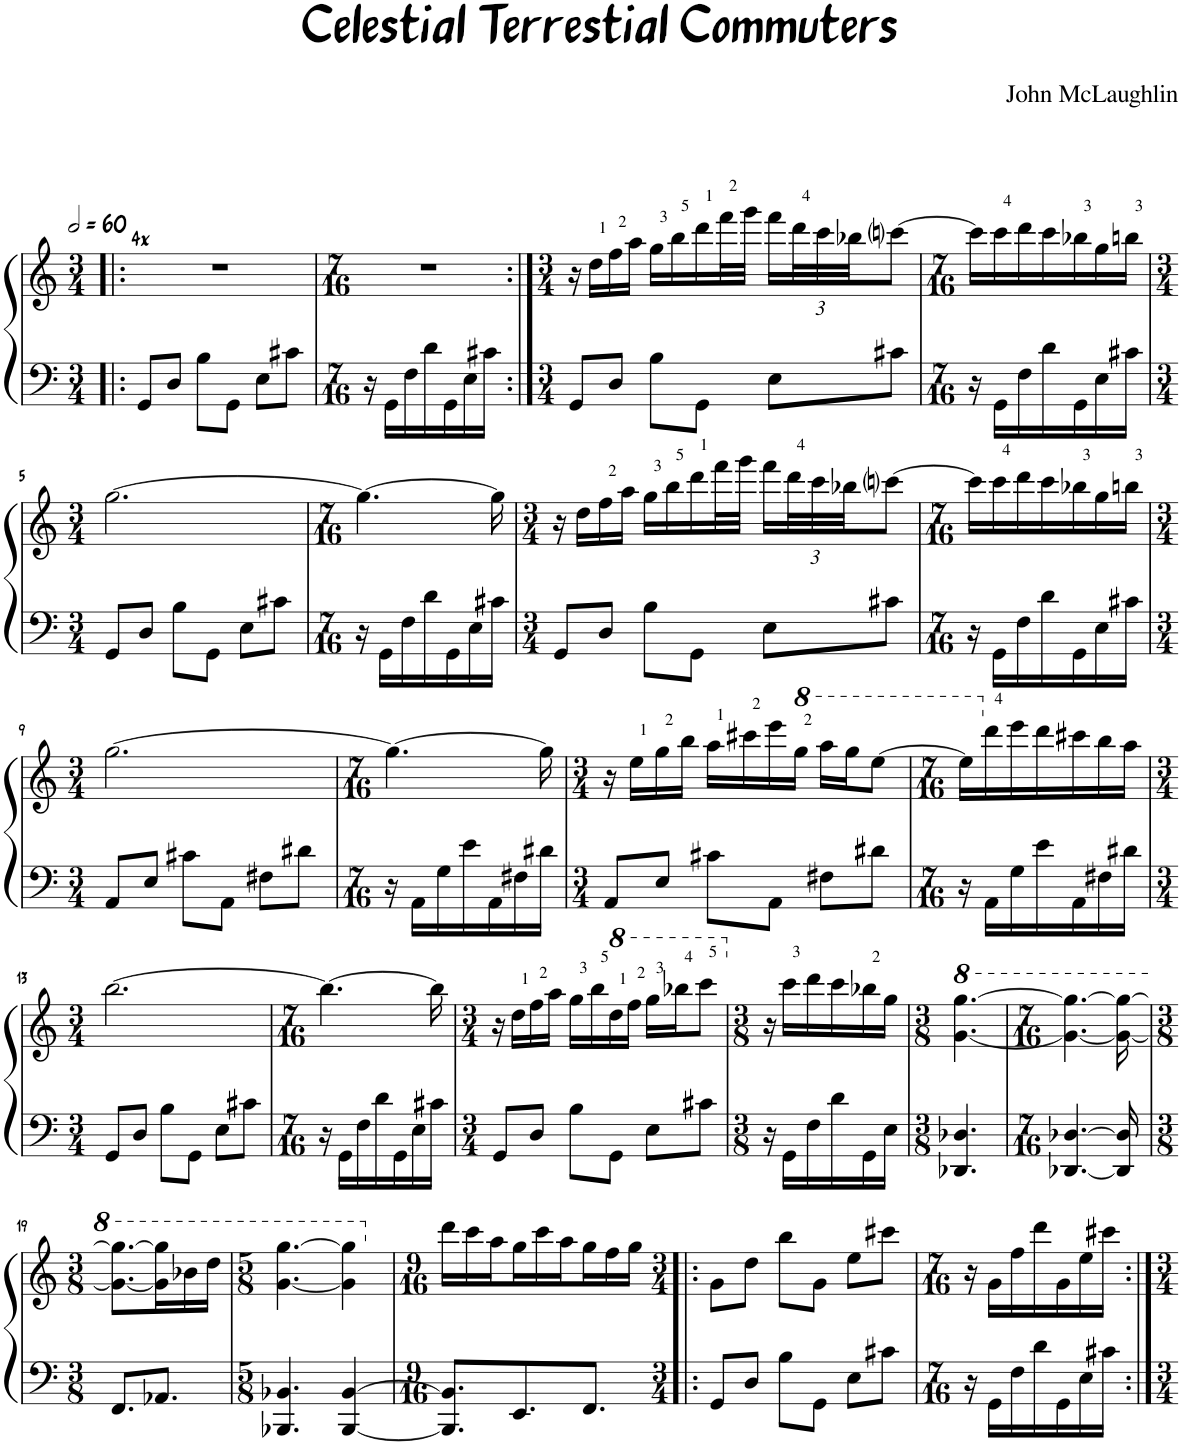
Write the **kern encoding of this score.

**kern	**kern
*part1	*part1
*staff2	*staff1
*I"Piano	*
*I'Pno.	*
*clefF4	*clefG2
*k[]	*k[]
*M3/4	*M3/4
*MM120	*MM120
=1!|:	=1!|:
!	!LO:TX:a:t=4x
8GG/L	2.r
8D/J	.
8B\L	.
8GG\J	.
8E\L	.
8c#X\J	.
=2	=2
*M7/16	*M7/16
16r	4..r
16GG\LL	.
16F\	.
16d\	.
16GG\	.
16E\	.
16c#X\JJ	.
=3:|!	=3:|!
*M3/4	*M3/4
8GG/L	16r
.	16dd\LL
8D/J	16ff\
.	16aa\JJ
8B\L	16gg\LL
.	16bb\
8GG\J	16ddd\
.	32fff\L
.	32ggg\JJJ
8E\L	16fff\LL
*	*Xbrackettup
.	48ddd\L
.	48ccc\
.	48bb-X\JJ
8c#X\J	[8cccni\J
=4	=4
*M7/16	*M7/16
16r	16ccc\LL]
16GG\LL	16ccc\
16F\	16ddd\
16d\	16ccc\
16GG\	16bb-X\
16E\	16gg\
16c#X\JJ	16bbn\JJ
!!LO:LB:g=z
=5	=5
*M3/4	*M3/4
8GG/L	[2.gg\
8D/J	.
8B\L	.
8GG\J	.
8E\L	.
8c#X\J	.
=6	=6
*M7/16	*M7/16
16r	4.gg\_
16GG\LL	.
16F\	.
16d\	.
16GG\	.
16E\	.
16c#X\JJ	16gg\]
=7	=7
*M3/4	*M3/4
8GG/L	16r
.	16dd\LL
8D/J	16ff\
.	16aa\JJ
8B\L	16gg\LL
.	16bb\
8GG\J	16ddd\
.	32fff\L
.	32ggg\JJJ
8E\L	16fff\LL
.	48ddd\L
.	48ccc\
.	48bb-X\JJ
8c#X\J	[8cccni\J
=8	=8
*M7/16	*M7/16
16r	16ccc\LL]
16GG\LL	16ccc\
16F\	16ddd\
16d\	16ccc\
16GG\	16bb-X\
16E\	16gg\
16c#X\JJ	16bbn\JJ
!!LO:LB:g=z
=9	=9
*M3/4	*M3/4
8AA/L	[2.gg\
8E/J	.
8c#X\L	.
8AA\J	.
8F#X\L	.
8d#X\J	.
=10	=10
*M7/16	*M7/16
16r	4.gg\_
16AA\LL	.
16G\	.
16e\	.
16AA\	.
16F#X\	.
16d#X\JJ	16gg\]
=11	=11
*M3/4	*M3/4
8AA/L	16r
.	16ee\LL
8E/J	16gg\
.	16bb\JJ
8c#X\L	16aa\LL
.	16ccc#X\
8AA\J	16eee\
*	*8va
.	16ggg\JJ
8F#X\L	16aaa\LL
.	16ggg\J
8d#X\J	[8eee\J
=12	=12
*M7/16	*M7/16
16r	16eee\LL]
*	*X8va
16AA\LL	16ddd\
16G\	16eee\
16e\	16ddd\
16AA\	16ccc#X\
16F#X\	16bb\
16d#X\JJ	16aa\JJ
!!LO:LB:g=z
=13	=13
*M3/4	*M3/4
8GG/L	[2.bb\
8D/J	.
8B\L	.
8GG\J	.
8E\L	.
8c#X\J	.
=14	=14
*M7/16	*M7/16
16r	4.bb\_
16GG\LL	.
16F\	.
16d\	.
16GG\	.
16E\	.
16c#X\JJ	16bb\]
=15	=15
*M3/4	*M3/4
8GG/L	16r
.	16dd\LL
8D/J	16ff\
.	16aa\JJ
8B\L	16gg\LL
.	16bb\
*	*8va
8GG\J	16ddd\
.	16fff\JJ
8E\L	16ggg\LL
.	16bbb-X\J
8c#X\J	8cccc\J
=16	=16
*M3/8	*M3/8
*	*X8va
16r	16r
16GG\LL	16ccc\LL
16F\	16ddd\
16d\	16ccc\
16GG\	16bb-X\
16E\JJ	16gg\JJ
=17	=17
*M3/8	*M3/8
*	*8va
4.DD-X/ 4.D-X/	[4.gg\ [4.ggg\
=18	=18
*M7/16	*M7/16
[4.DD-X/ [4.D-X/	4.gg\_ 4.ggg\_
16DD-/] 16D-/]	16gg\_ 16ggg\_
!!LO:LB:g=z
=19	=19
*M3/8	*M3/8
8.FF/L	8.gg\_ 8.ggg\_L
8.AA-X/J	16gg\] 16ggg\]L
.	16bb-X\
.	16ddd\JJ
=20	=20
*M5/8	*M5/8
4.BBB-X/ 4.BB-X/	[4.gg\ [4.ggg\
[4BBB-/ [4BB-/	4gg\] 4ggg\]
=21	=21
*M9/16	*M9/16
*	*X8va
8.BBB-/] 8.BB-/]L	16ddd\LL
.	16ccc\
.	16aa\J
8.EE/	16gg\L
.	16ccc\
.	16aa\J
8.FF/J	16gg\L
.	16ff\
.	16gg\JJ
=22!|:	=22!|:
*M3/4	*M3/4
8GG/L	8g\L
8D/J	8dd\J
8B\L	8bb\L
8GG\J	8g\J
8E\L	8ee\L
8c#X\J	8ccc#X\J
=23	=23
*M7/16	*M7/16
16r	16r
16GG\LL	16g\LL
16F\	16ff\
16d\	16ddd\
16GG\	16g\
16E\	16ee\
16c#X\JJ	16ccc#X\JJ
=:|!	=:|!
*-	*-
